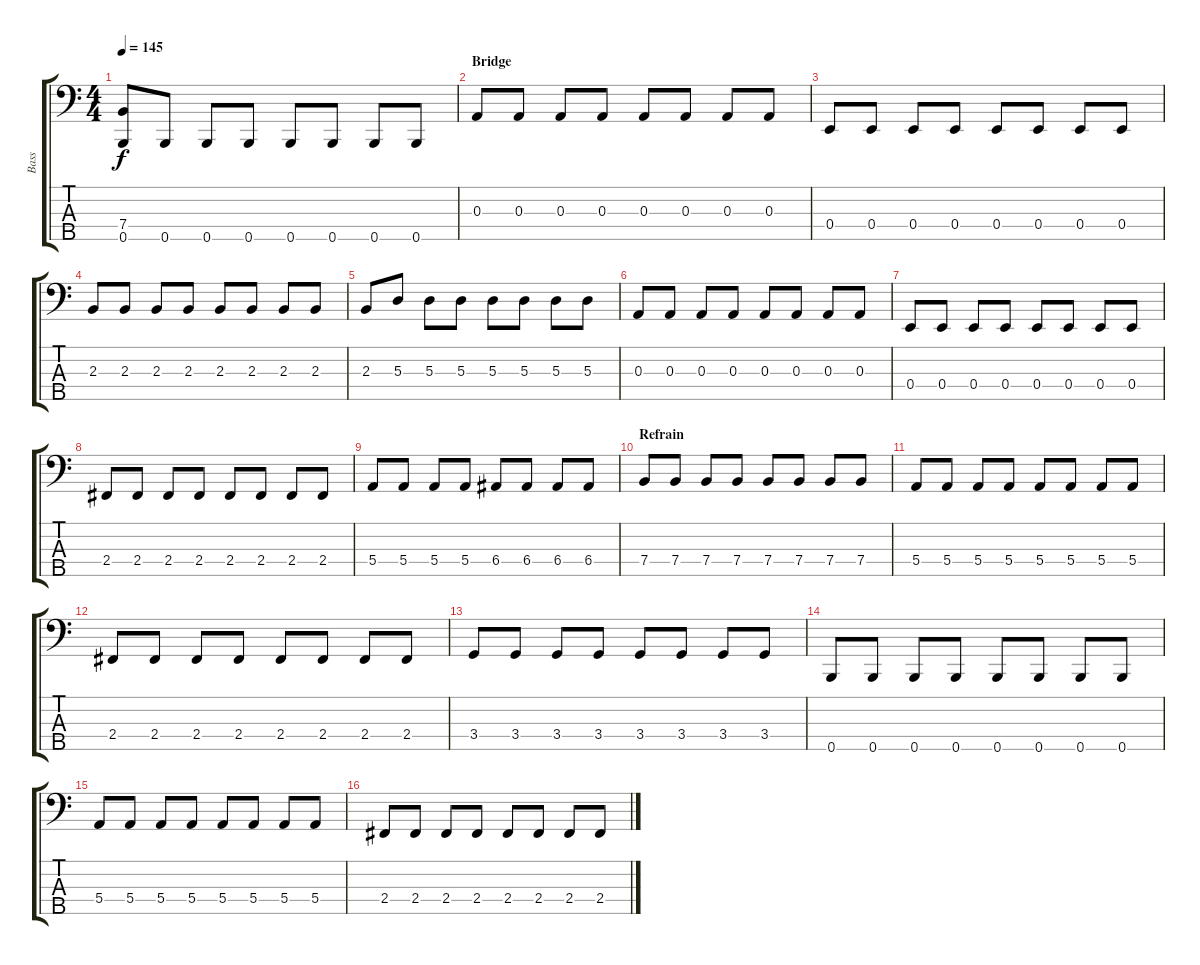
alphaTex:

\track ("Bass" "Bass") {instrument electricbassfinger}
\staff {score tabs}
\tuning (G2 D2 A1 E1 B0) {hide}
\ts (4 4)
\tempo 145
\clef f4
\ks c
(7.4{t} 0.5).8{dy f} 0.5.8 0.5.8 0.5.8 0.5.8 0.5.8 0.5.8 0.5.8 |
\section ("" "Bridge")
0.3.8 0.3.8 0.3.8 0.3.8 0.3.8 0.3.8 0.3.8 0.3.8 |
0.4.8 0.4.8 0.4.8 0.4.8 0.4.8 0.4.8 0.4.8 0.4.8 |
2.3.8 2.3.8 2.3.8 2.3.8 2.3.8 2.3.8 2.3.8 2.3.8 |
2.3.8 5.3.8 5.3.8 5.3.8 5.3.8 5.3.8 5.3.8 5.3.8 |
0.3.8 0.3.8 0.3.8 0.3.8 0.3.8 0.3.8 0.3.8 0.3.8 |
0.4.8 0.4.8 0.4.8 0.4.8 0.4.8 0.4.8 0.4.8 0.4.8 |
2.4.8 2.4.8 2.4.8 2.4.8 2.4.8 2.4.8 2.4.8 2.4.8 |
5.4.8 5.4.8 5.4.8 5.4.8 6.4.8 6.4.8 6.4.8 6.4.8 |
\section ("" "Refrain")
7.4.8 7.4.8 7.4.8 7.4.8 7.4.8 7.4.8 7.4.8 7.4.8 |
5.4.8 5.4.8 5.4.8 5.4.8 5.4.8 5.4.8 5.4.8 5.4.8 |
2.4.8 2.4.8 2.4.8 2.4.8 2.4.8 2.4.8 2.4.8 2.4.8 |
3.4.8 3.4.8 3.4.8 3.4.8 3.4.8 3.4.8 3.4.8 3.4.8 |
0.5.8 0.5.8 0.5.8 0.5.8 0.5.8 0.5.8 0.5.8 0.5.8 |
5.4.8 5.4.8 5.4.8 5.4.8 5.4.8 5.4.8 5.4.8 5.4.8 |
2.4.8 2.4.8 2.4.8 2.4.8 2.4.8 2.4.8 2.4.8 2.4.8
